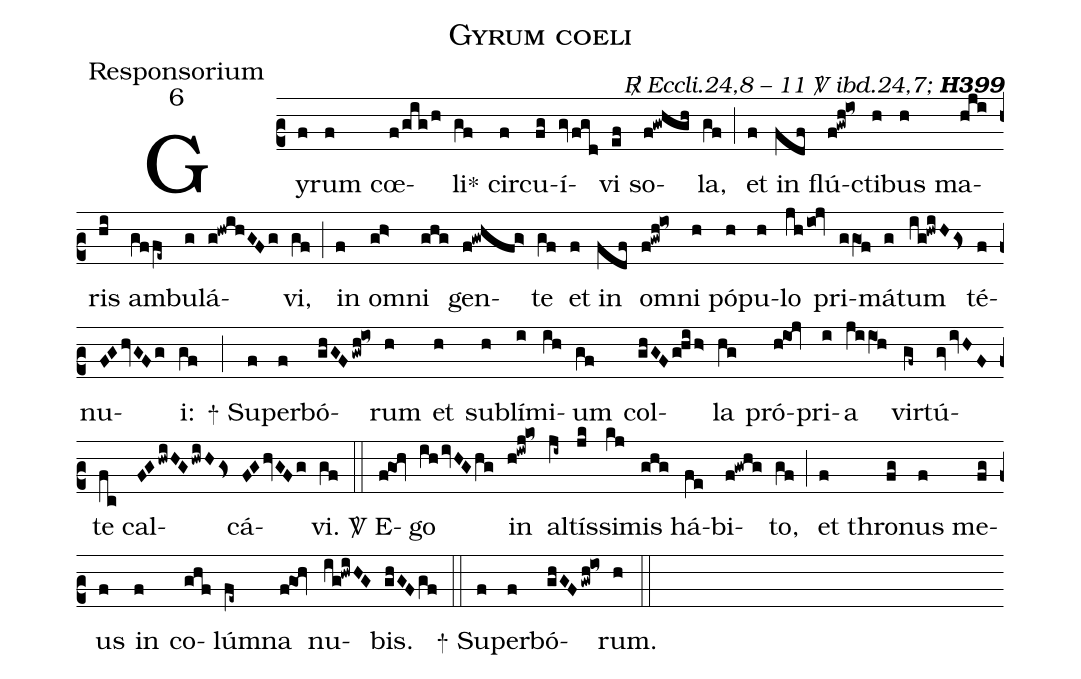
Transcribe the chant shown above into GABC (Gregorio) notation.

name:Gyrum coeli;
office-part:Responsorium;
mode:6;
commentary:{\itshape\mdseries \Rbar\  Eccli.24,8 -- 11 \Vbar\  ibd.24,7;\/} {\bfseries H399};
%%
(c2) Gy(f)rum(f) cœ(f/gig/h)li<sp>*</sp>(gf) cir(f)cu(fg)í(gvfgd)vi(ef) so(f!gwhgh)la,(gf) (;)
et(f) in(fdf) flú(f!gwh!io~)cti(h)bus(h) ma(hji)ris(hi) am(gffe~)bu(g)lá(g!hwihGFg)vi,(gf) (;)
in(f) o(g!h>)mni(ghg) gen(f!gwhfg>)te(gf) et(f) in(fdf) o(f!gwh!io~)mni(h) pó(h)pu(h)lo(jh/io0!jv) pri(ggO1f)má(g)tum(ig!hwiHGs>) té(f)nu(FGhvGFg)i:(gf) (;)
<sp>+</sp> Su(f)per(f)bó(ghGFgwh!io~)rum(h) et(h) sub(h)lí(i)mi(ih)um(gf) col(ghGFghih>)la(hg) pró(h!io1!jv)pri(i)a(jiiO1h) vir(gf~)tú(gvivHF)te(fc) cal(FGhwiHGhwiHGs>)cá(FGhvGFg)vi.(gf) (::)
<sp>V/</sp> E(f!go1!hv)go(ihivHGhg) in(h!iwj!ko~) al(ji~)tís(jk)si(kj)mis(ghg) há(fe)bi(f!gwhg)to,(gf) (;)
et(f) thro(fg)nus(f) me(fg)us(f) in(f) co(ghf)lú(fe~)mna(f!go1!hv) nu(ig!hwiHG)bis.(ghGFgf) (::)
<sp>+</sp> Su(f)per(f)bó(ghGFgwh!io~)rum.(h)  (::)
